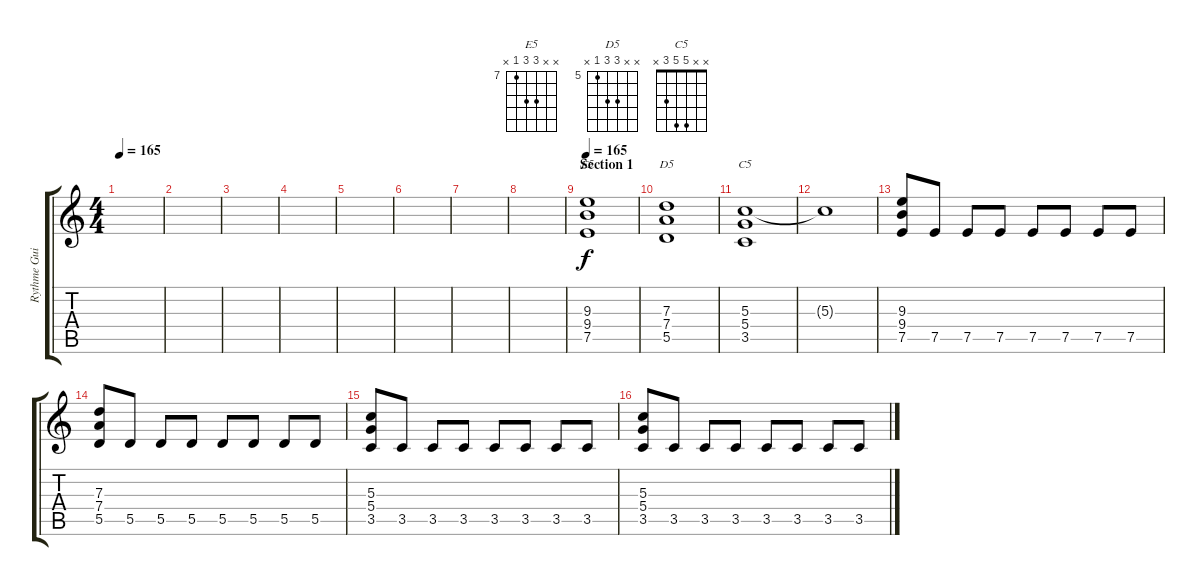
\track ("Rythme Guitar" "Rythme Gui") {instrument distortionguitar}
\staff {score tabs}
\tuning (E4 B3 G3 D3 A2 E2) {hide}
\chord ("E5" x x 9 9 7 x) {firstfret 7}
\chord ("D5" x x 7 7 5 x) {firstfret 5}
\chord ("C5" x x 5 5 3 x)
\ts (4 4)
\tempo 165
\clef g2
\ks c
|
|
|
|
|
|
|
|
\section ("" "Section 1")
\tempo 165
(9.3 9.4 7.5).1{ch "E5"} |
(7.3 7.4 5.5).1{ch "D5"} |
(5.3 5.4 3.5).1{ch "C5"} |
5.3{t}.1 |
(9.3 9.4 7.5).8 7.5.8 7.5.8 7.5.8 7.5.8 7.5.8 7.5.8 7.5.8 |
(7.3 7.4 5.5).8 5.5.8 5.5.8 5.5.8 5.5.8 5.5.8 5.5.8 5.5.8 |
(5.3 5.4 3.5).8 3.5.8 3.5.8 3.5.8 3.5.8 3.5.8 3.5.8 3.5.8 |
(5.3 5.4 3.5).8 3.5.8 3.5.8 3.5.8 3.5.8 3.5.8 3.5.8 3.5.8
